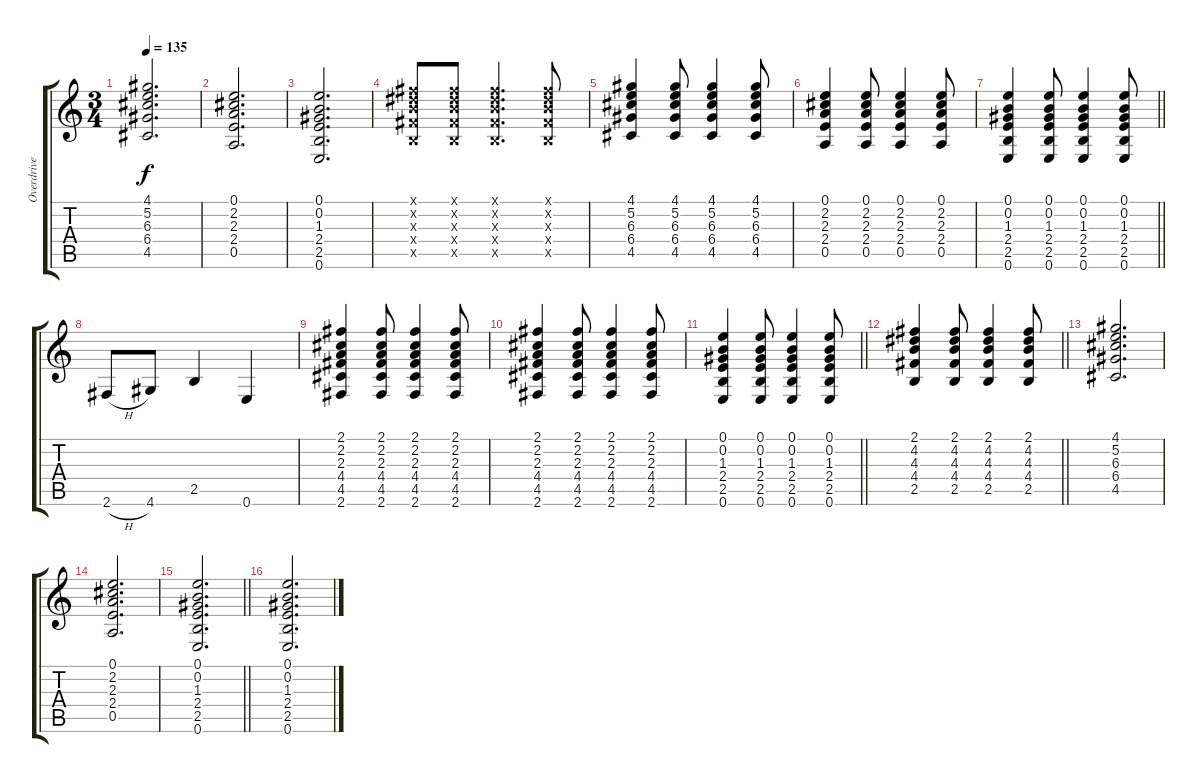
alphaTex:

\track ("Overdrive Guitar" "Overdrive ") {instrument overdrivenguitar}
\staff {score tabs}
\tuning (E4 B3 G3 D3 A2 E2) {hide}
\ts (3 4)
\tempo 135
\clef g2
\ks c
(4.1 5.2 6.3 6.4 4.5).2{d dy f} |
(0.1 2.2 2.3 2.4 0.5).2{d} |
(0.1 0.2 1.3 2.4 2.5 0.6).2{d} |
(2.1{x} 4.2{x} 4.3{x} 4.4{x} 2.5{x}).8{instrument electricguitarmuted} (2.1{x} 4.2{x} 4.3{x} 4.4{x} 2.5{x}).8 (2.1{x} 4.2{x} 4.3{x} 4.4{x} 2.5{x}).4{d} (2.1{x} 4.2{x} 4.3{x} 4.4{x} 2.5{x}).8 |
(4.1 5.2 6.3 6.4 4.5).4{instrument distortionguitar} (4.1 5.2 6.3 6.4 4.5).8 (4.1 5.2 6.3 6.4 4.5).4 (4.1 5.2 6.3 6.4 4.5).8 |
(0.1 2.2 2.3 2.4 0.5).4 (0.1 2.2 2.3 2.4 0.5).8 (0.1 2.2 2.3 2.4 0.5).4 (0.1 2.2 2.3 2.4 0.5).8 |
\barLineRight lightlight
(0.1 0.2 1.3 2.4 2.5 0.6).4 (0.1 0.2 1.3 2.4 2.5 0.6).8 (0.1 0.2 1.3 2.4 2.5 0.6).4 (0.1 0.2 1.3 2.4 2.5 0.6).8 |
2.6{h}.8 4.6.8 2.5.4 0.6.4 |
(2.1 2.2 2.3 4.4 4.5 2.6).4 (2.1 2.2 2.3 4.4 4.5 2.6).8 (2.1 2.2 2.3 4.4 4.5 2.6).4 (2.1 2.2 2.3 4.4 4.5 2.6).8 |
(2.1 2.2 2.3 4.4 4.5 2.6).4 (2.1 2.2 2.3 4.4 4.5 2.6).8 (2.1 2.2 2.3 4.4 4.5 2.6).4 (2.1 2.2 2.3 4.4 4.5 2.6).8 |
\barLineRight lightlight
(0.1 0.2 1.3 2.4 2.5 0.6).4 (0.1 0.2 1.3 2.4 2.5 0.6).8 (0.1 0.2 1.3 2.4 2.5 0.6).4 (0.1 0.2 1.3 2.4 2.5 0.6).8 |
\barLineRight lightlight
(2.1 4.2 4.3 4.4 2.5).4 (2.1 4.2 4.3 4.4 2.5).8 (2.1 4.2 4.3 4.4 2.5).4 (2.1 4.2 4.3 4.4 2.5).8 |
(4.1 5.2 6.3 6.4 4.5).2{d} |
(0.1 2.2 2.3 2.4 0.5).2{d} |
\barLineRight lightlight
(0.1 0.2 1.3 2.4 2.5 0.6).2{d} |
(0.1 0.2 1.3 2.4 2.5 0.6).2{d}
